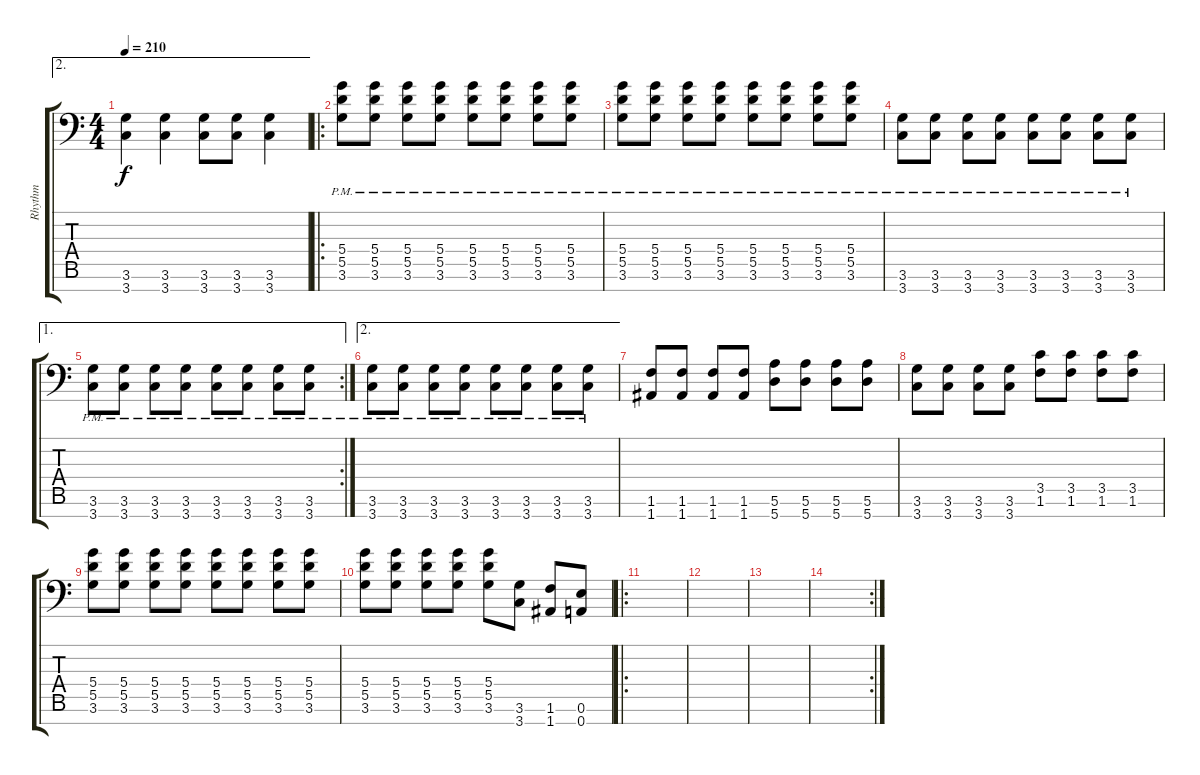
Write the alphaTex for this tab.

\track ("Rhythm" "Rhythm") {instrument distortionguitar}
\staff {score tabs}
\tuning (E4 B3 G3 D3 A2 E2 A1) {hide}
\ae 2
\ts (4 4)
\tempo 210
\clef f4
\ks c
(3.6 3.7).4{dy f} (3.6 3.7).4 (3.6 3.7).8 (3.6 3.7).8 (3.6 3.7).4 |
\ro
(5.4{pm} 5.5{pm} 3.6{pm}).8 (5.4{pm} 5.5{pm} 3.6{pm}).8 (5.4{pm} 5.5{pm} 3.6{pm}).8 (5.4{pm} 5.5{pm} 3.6{pm}).8 (5.4{pm} 5.5{pm} 3.6{pm}).8 (5.4{pm} 5.5{pm} 3.6{pm}).8 (5.4{pm} 5.5{pm} 3.6{pm}).8 (5.4{pm} 5.5{pm} 3.6{pm}).8 |
(5.4{pm} 5.5{pm} 3.6{pm}).8 (5.4{pm} 5.5{pm} 3.6{pm}).8 (5.4{pm} 5.5{pm} 3.6{pm}).8 (5.4{pm} 5.5{pm} 3.6{pm}).8 (5.4{pm} 5.5{pm} 3.6{pm}).8 (5.4{pm} 5.5{pm} 3.6{pm}).8 (5.4{pm} 5.5{pm} 3.6{pm}).8 (5.4{pm} 5.5{pm} 3.6{pm}).8 |
(3.6{pm} 3.7{pm}).8 (3.6{pm} 3.7{pm}).8 (3.6{pm} 3.7{pm}).8 (3.6{pm} 3.7{pm}).8 (3.6{pm} 3.7{pm}).8 (3.6{pm} 3.7{pm}).8 (3.6{pm} 3.7{pm}).8 (3.6{pm} 3.7{pm}).8 |
\ae 1
\rc 2
(3.6{pm} 3.7{pm}).8 (3.6{pm} 3.7{pm}).8 (3.6{pm} 3.7{pm}).8 (3.6{pm} 3.7{pm}).8 (3.6{pm} 3.7{pm}).8 (3.6{pm} 3.7{pm}).8 (3.6{pm} 3.7{pm}).8 (3.6{pm} 3.7{pm}).8 |
\ae 2
(3.6{pm} 3.7{pm}).8 (3.6{pm} 3.7{pm}).8 (3.6{pm} 3.7{pm}).8 (3.6{pm} 3.7{pm}).8 (3.6{pm} 3.7{pm}).8 (3.6{pm} 3.7{pm}).8 (3.6{pm} 3.7{pm}).8 (3.6{pm} 3.7{pm}).8 |
(1.6 1.7).8 (1.6 1.7).8 (1.6 1.7).8 (1.6 1.7).8 (5.6 5.7).8 (5.6 5.7).8 (5.6 5.7).8 (5.6 5.7).8 |
(3.6 3.7).8 (3.6 3.7).8 (3.6 3.7).8 (3.6 3.7).8 (3.5 1.6).8 (3.5 1.6).8 (3.5 1.6).8 (3.5 1.6).8 |
(5.4 5.5 3.6).8 (5.4 5.5 3.6).8 (5.4 5.5 3.6).8 (5.4 5.5 3.6).8 (5.4 5.5 3.6).8 (5.4 5.5 3.6).8 (5.4 5.5 3.6).8 (5.4 5.5 3.6).8 |
(5.4 5.5 3.6).8 (5.4 5.5 3.6).8 (5.4 5.5 3.6).8 (5.4 5.5 3.6).8 (5.4 5.5 3.6).8 (3.6 3.7).8 (1.6 1.7).8 (0.6 0.7).8 |
\ro
|
|
|
\rc 2
